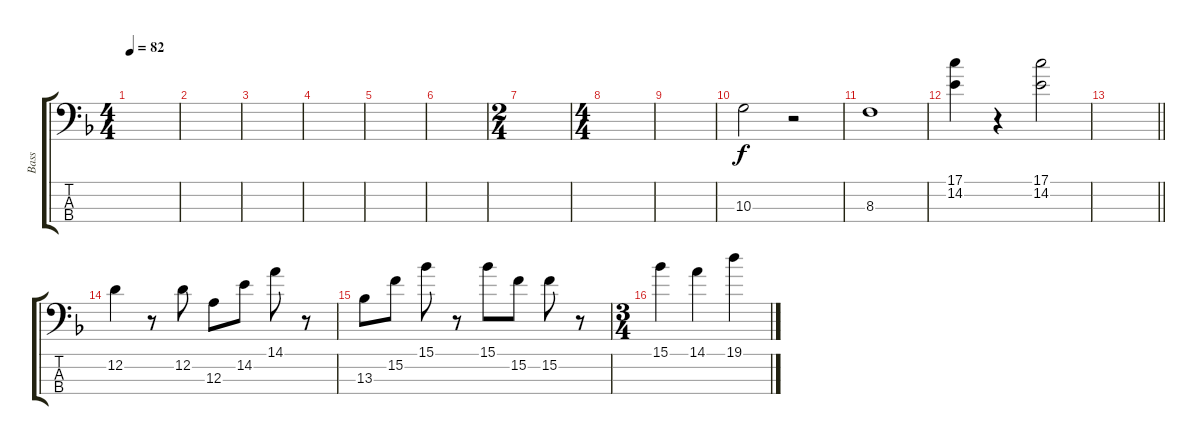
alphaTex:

\track ("Bass" "Bass") {instrument electricbassfinger}
\staff {score tabs}
\tuning (G2 D2 A1 E1) {hide}
\ts (4 4)
\tempo 82
\clef f4
\ks f
|
|
|
|
|
|
\ts (2 4)
|
\ts (4 4)
|
|
10.3.2 r.2 |
8.3.1 |
(17.1 14.2).4 r.4 (17.1 14.2).2 |
\barLineRight lightlight
|
12.2.4 r.8 12.2.8 12.3.8 14.2.8 14.1.8 r.8 |
13.3.8 15.2.8 15.1.8 r.8 15.1.8 15.2.8 15.2.8 r.8 |
\ts (3 4)
15.1.4 14.1.4 19.1.4
